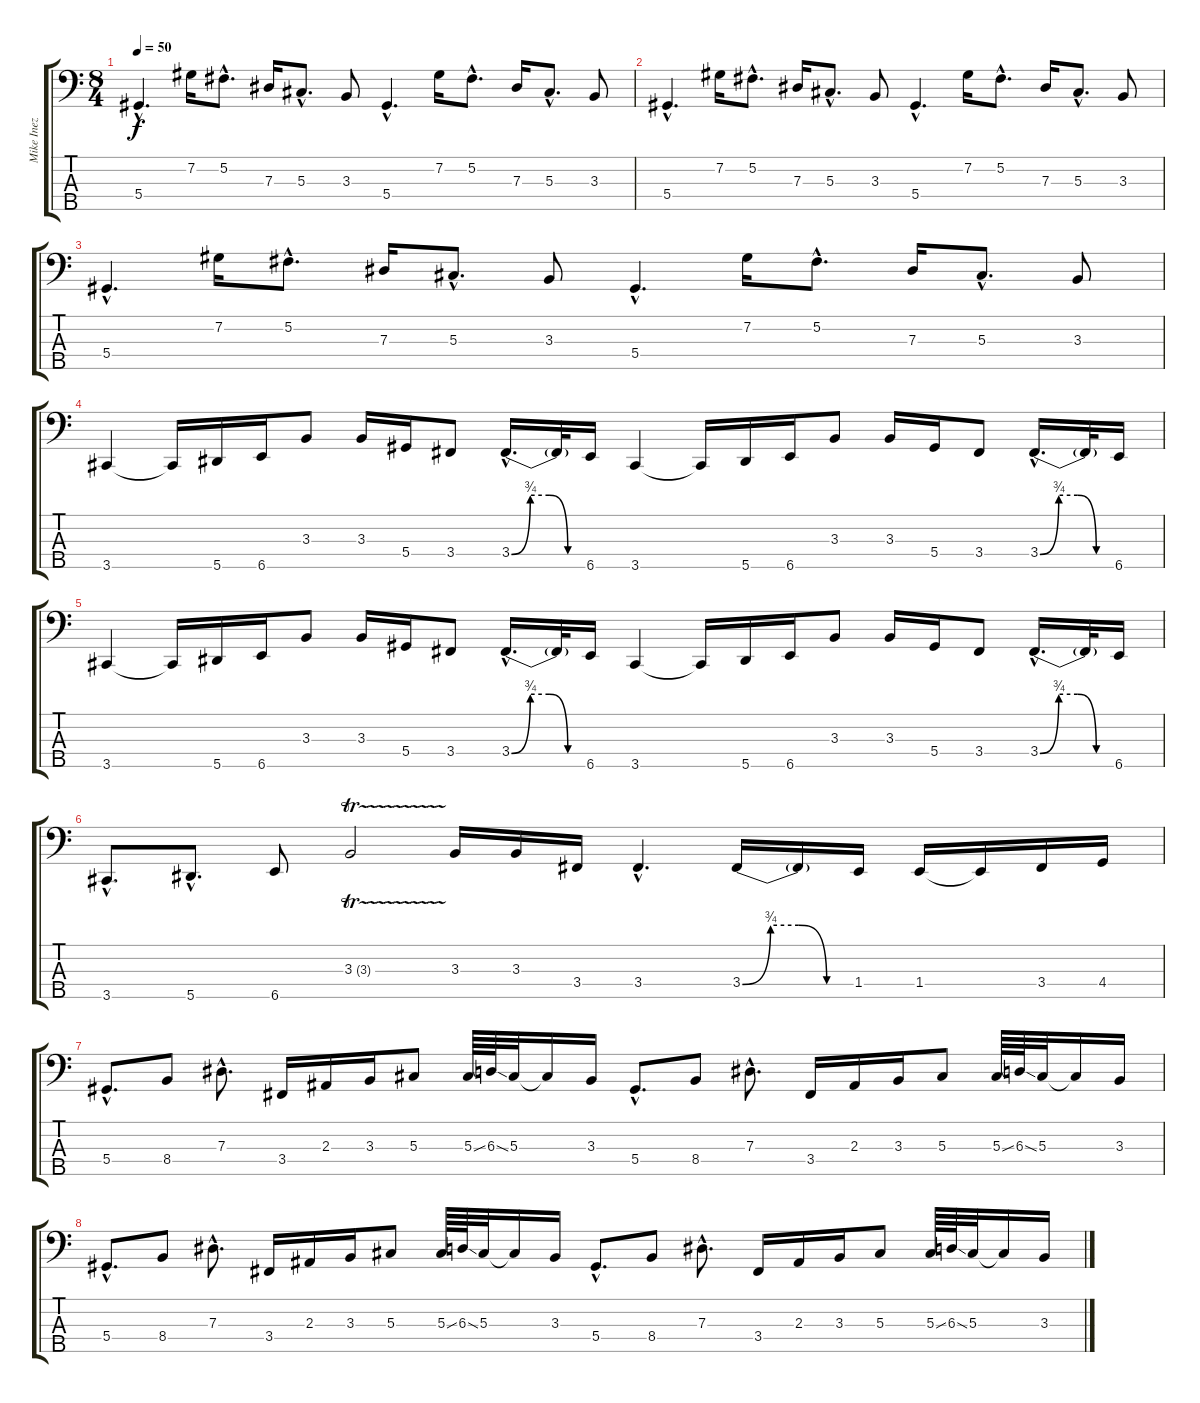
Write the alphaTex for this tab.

\track ("Mike Inez Ac. Bass" "Mike Inez ") {instrument acousticbass}
\staff {score tabs}
\tuning (Gb2 Db2 Ab1 Eb1 Bb0) {hide}
\ts (8 4)
\tempo 50
\clef f4
\ks c
5.4{hac}.4{d dy f} 7.2.16 5.2{hac}.8{d} 7.3.16 5.3{hac}.8{d} 3.3.8 5.4{hac}.4{d} 7.2.16 5.2{hac}.8{d} 7.3.16 5.3{hac}.8{d} 3.3.8 |
5.4{hac}.4{d} 7.2.16 5.2{hac}.8{d} 7.3.16 5.3{hac}.8{d} 3.3.8 5.4{hac}.4{d} 7.2.16 5.2{hac}.8{d} 7.3.16 5.3{hac}.8{d} 3.3.8 |
5.4{hac}.4{d} 7.2.16 5.2{hac}.8{d} 7.3.16 5.3{hac}.8{d} 3.3.8 5.4{hac}.4{d} 7.2.16 5.2{hac}.8{d} 7.3.16 5.3{hac}.8{d} 3.3.8 |
3.5.4 3.5{t}.16 5.5.16 6.5.16 3.3.8 3.3.16 5.4.16 3.4.8 3.4{be (custom 0 0 15 3 30 3 45 0 60 0) hac}.16{d} 3.4{t}.32 6.5.16 3.5.4 3.5{t}.16 5.5.16 6.5.16 3.3.8 3.3.16 5.4.16 3.4.8 3.4{be (custom 0 0 15 3 30 3 45 0 60 0) hac}.16{d} 3.4{t}.32 6.5.16 |
3.5.4 3.5{t}.16 5.5.16 6.5.16 3.3.8 3.3.16 5.4.16 3.4.8 3.4{be (custom 0 0 15 3 30 3 45 0 60 0) hac}.16{d} 3.4{t}.32 6.5.16 3.5.4 3.5{t}.16 5.5.16 6.5.16 3.3.8 3.3.16 5.4.16 3.4.8 3.4{be (custom 0 0 15 3 30 3 45 0 60 0) hac}.16{d} 3.4{t}.32 6.5.16 |
3.5{hac}.8{d} 5.5{hac}.8{d} 6.5.8 3.3{tr (3 16)}.2 3.3.16 3.3.16 3.4.16 3.4{hac}.4{d} 3.4{be (custom 0 0 15 3 30 3 45 0 60 0)}.16 3.4{t}.16 1.4.16 1.4.16 1.4{t}.16 3.4.16 4.4.16 |
5.4{hac}.8{d} 8.4.8 7.3{hac}.8{d} 3.4.16 2.3.16 3.3.16 5.3.8 5.3{ss}.64 6.3{ss}.64 5.3.32 5.3{t}.16 3.3.16 5.4{hac}.8{d} 8.4.8 7.3{hac}.8{d} 3.4.16 2.3.16 3.3.16 5.3.8 5.3{ss}.64 6.3{ss}.64 5.3.32 5.3{t}.16 3.3.16 |
5.4{hac}.8{d} 8.4.8 7.3{hac}.8{d} 3.4.16 2.3.16 3.3.16 5.3.8 5.3{ss}.64 6.3{ss}.64 5.3.32 5.3{t}.16 3.3.16 5.4{hac}.8{d} 8.4.8 7.3{hac}.8{d} 3.4.16 2.3.16 3.3.16 5.3.8 5.3{ss}.64 6.3{ss}.64 5.3.32 5.3{t}.16 3.3.16
